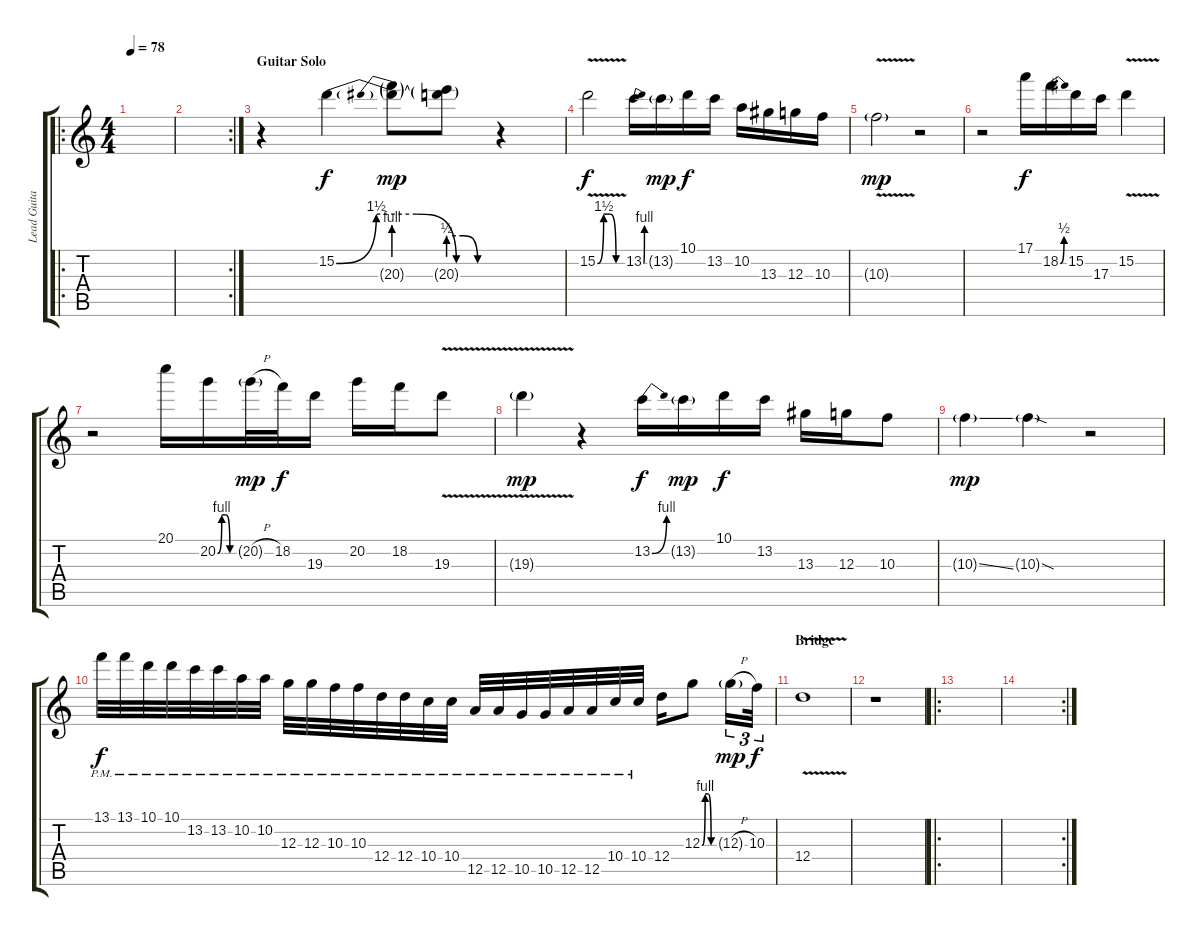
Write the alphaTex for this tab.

\track ("Lead Guitar Two" "Lead Guita") {instrument electricguitarclean}
\staff {score tabs}
\tuning (E4 B3 G3 D3 A2 E2) {hide}
\ro
\ts (4 4)
\tempo 78
\clef g2
\ks c
|
\rc 2
|
\section ("" "Guitar Solo")
r.4 15.2{be (custom 0 0 15 6 30 6 45 0 60 0)}.4 (15.2{t} 20.3{be (prebend 0 4 60 4) g}).8{dy mp} (15.2{t} 20.3{be (custom 0 2 20 2 40 0 60 0) g}).8 r.4 |
15.2{be (custom 0 0 15 6 30 6 45 0 60 0) v}.2{dy f} 13.2{be (bend 0 0 60 4)}.16 13.2{g}.16{dy mp} 10.1.16{dy f} 13.2.16 10.2.16 13.3.16 12.3.16 10.3.16 |
10.3{v g}.2{dy mp} r.2 |
r.2 17.1.16{dy f} 18.2{be (bend 0 0 60 2)}.16 15.2.16 17.3.16 15.2{v}.4 |
r.2 20.1.16 20.2{be (custom 0 0 15 4 30 4 45 0 60 0)}.16 20.2{h g}.32{dy mp} 18.2.32{dy f} 19.3.16 20.2.16 18.2.16 19.3{v}.8 |
19.3{v g}.4{dy mp} r.4 13.2{be (bend 0 0 60 4)}.16{dy f} 13.2{g}.16{dy mp} 10.1.16{dy f} 13.2.16 13.3.16 12.3.16 10.3.8 |
10.3{ss g}.4{dy mp} 10.3{sod g}.4 r.2 |
13.1{pm}.32{dy f} 13.1{pm}.32 10.1{pm}.32 10.1{pm}.32 13.2{pm}.32 13.2{pm}.32 10.2{pm}.32 10.2{pm}.32 12.3{pm}.32 12.3{pm}.32 10.3{pm}.32 10.3{pm}.32 12.4{pm}.32 12.4{pm}.32 10.4{pm}.32 10.4{pm}.32 12.5{pm}.32 12.5{pm}.32 10.5{pm}.32 10.5{pm}.32 12.5{pm}.32 12.5{pm}.32 10.4{pm}.32 10.4{pm}.32 12.4.16 12.3{be (custom 0 0 15 4 30 4 45 0 60 0)}.8 12.3{h g}.16{tu (3 2) dy mp} 10.3.32{tu (3 2) dy f} |
\section ("" "Bridge")
12.4{v}.1 |
r.1 |
\ro
|
\rc 2
